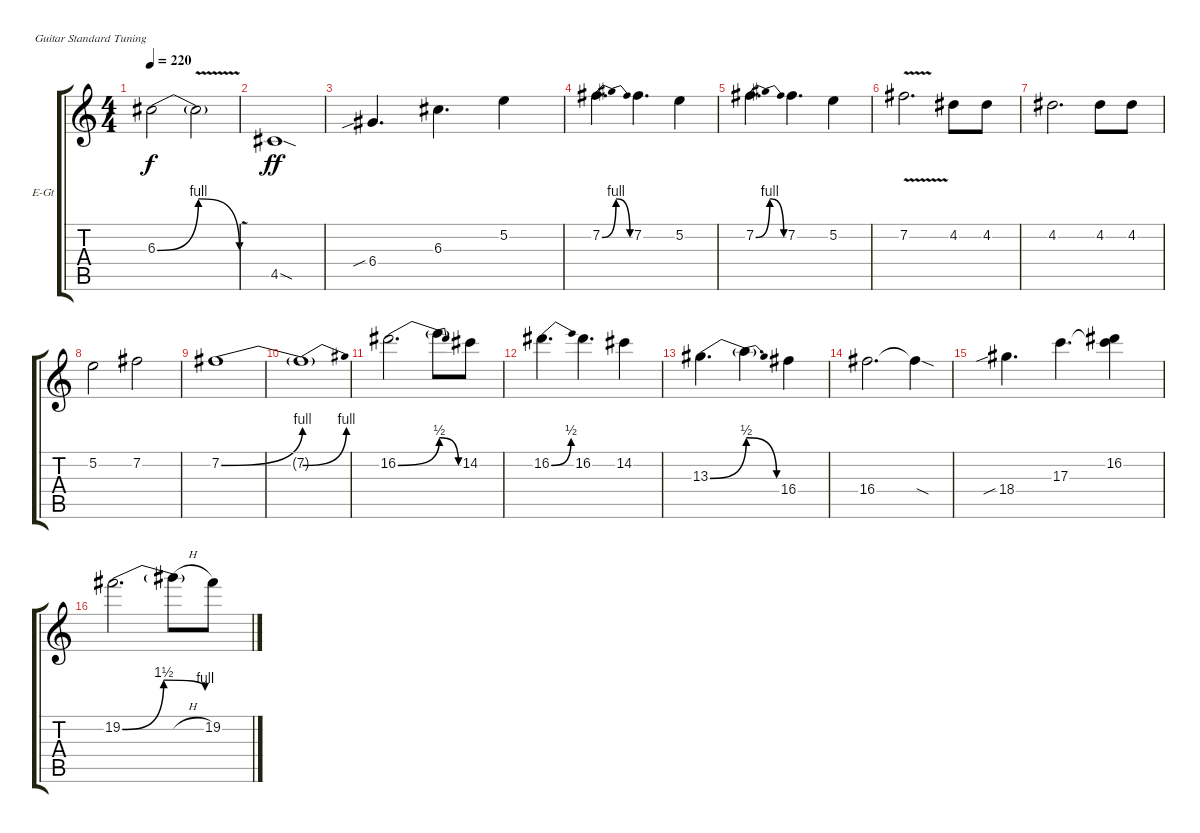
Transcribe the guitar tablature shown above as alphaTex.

\bracketExtendMode groupsimilarinstruments
\firstSystemTrackNameOrientation horizontal
\otherSystemsTrackNameOrientation horizontal
\track ("Wolf Hoffmann" "E-Gt") {instrument distortionguitar}
\staff {score tabs}
\tuning (E4 B3 G3 D3 A2 E2)
\ts (4 4)
\tempo 220
\clef g2
\ks c
6.3{be (bendrelease 0 0 30 4 30 4 60 0)}.2{dy f} 6.3{v t}.2 |
4.5{sod}.1{dy ff} |
6.4{sib}.4{d} 6.3.4{d} 5.2.4 |
7.2{be (bendrelease 0 0 30 4 30 4 60 0)}.4{d} 7.2.4{d} 5.2.4 |
7.2{be (bendrelease 0 0 30 4 30 4 60 0)}.4{d} 7.2.4{d} 5.2.4 |
7.2{v}.2{d} 4.2.8 4.2.8 |
4.2.2{d} 4.2.8 4.2.8 |
5.2.2 7.2.2 |
7.2{be (bend 0 0 60 4)}.1 |
7.2{be (bend 0 0 60 4) t}.1 |
16.2{be (bend 0 0 60 2)}.2{d} 16.2{be (release 0 2 60 0) t}.8 14.2.8 |
16.2{be (bend 0 0 60 2)}.4{d} 16.2.4{d} 14.2.4 |
13.3{be (bend 0 0 60 2)}.4{d} 13.3{be (release 0 2 60 0) t}.4{d} 16.4.4 |
16.4.2{d} 16.4{sod t}.4 |
18.4{sib}.4{d} 17.3.4{d} (16.2 17.3{t}).4 |
19.2{be (bendrelease 0 0 20.4 6 20.4 6 40.199999999999996 4)}.2{d} 19.2{h t}.8 19.2.8
